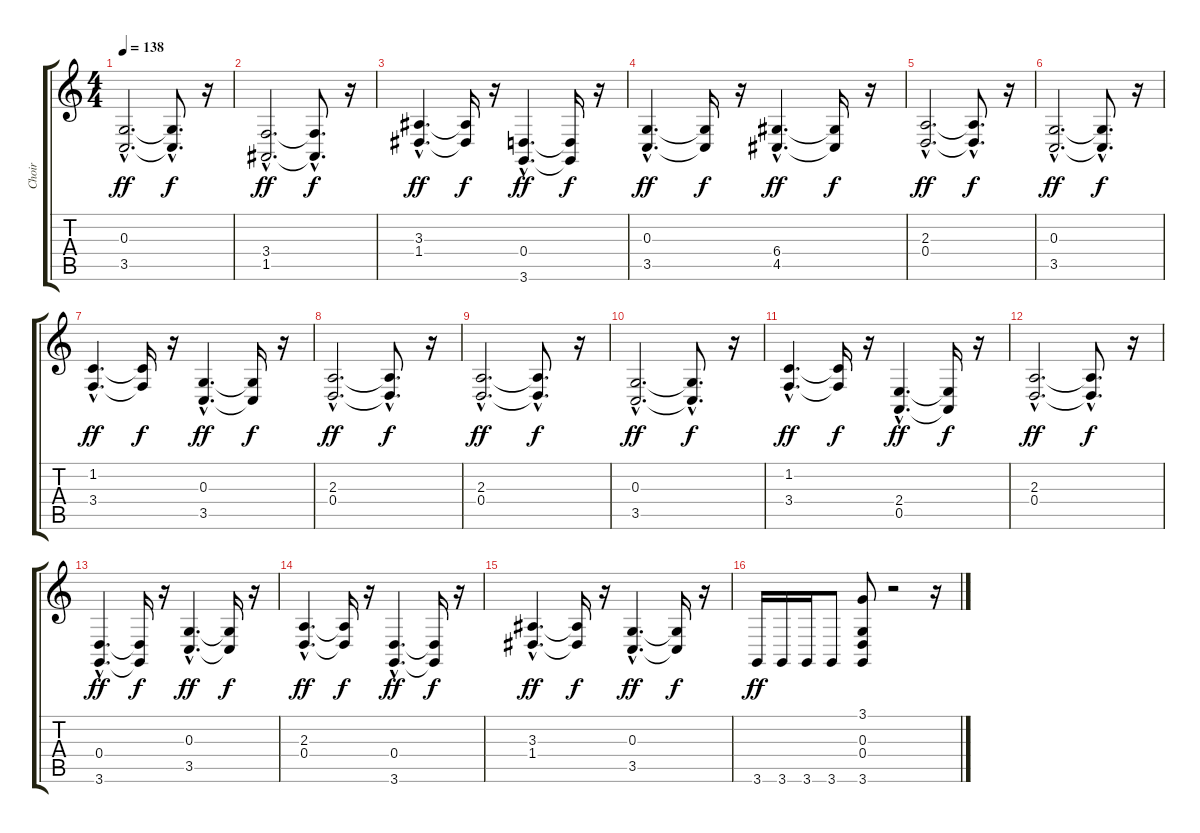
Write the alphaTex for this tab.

\track ("Choir" "Choir") {instrument synthstrings1}
\staff {score tabs}
\tuning (E4 B3 G3 D3 A2 E2) {hide}
\ts (4 4)
\tempo 138
\clef g2
\ks c
(0.3{hac} 3.5{hac}).2{d dy ff} (0.3{hac t} 3.5{hac t}).8{d dy f} r.16 |
(3.4{hac} 1.5{hac}).2{d dy ff} (3.4{hac t} 1.5{hac t}).8{d dy f} r.16 |
(3.3{hac} 1.4{hac}).4{d dy ff} (3.3{t} 1.4{t}).16{dy f} r.16 (0.4{hac} 3.6{hac}).4{d dy ff} (0.4{t} 3.6{t}).16{dy f} r.16 |
(0.3{hac} 3.5{hac}).4{d dy ff} (0.3{t} 3.5{t}).16{dy f} r.16 (6.4{hac} 4.5{hac}).4{d dy ff} (6.4{t} 4.5{t}).16{dy f} r.16 |
(2.3{hac} 0.4{hac}).2{d dy ff} (2.3{hac t} 0.4{hac t}).8{d dy f} r.16 |
(0.3{hac} 3.5{hac}).2{d dy ff} (0.3{hac t} 3.5{hac t}).8{d dy f} r.16 |
(1.2{hac} 3.4{hac}).4{d dy ff} (1.2{t} 3.4{t}).16{dy f} r.16 (0.3{hac} 3.5{hac}).4{d dy ff} (0.3{t} 3.5{t}).16{dy f} r.16 |
(2.3{hac} 0.4{hac}).2{d dy ff} (2.3{hac t} 0.4{hac t}).8{d dy f} r.16 |
(2.3{hac} 0.4{hac}).2{d dy ff} (2.3{hac t} 0.4{hac t}).8{d dy f} r.16 |
(0.3{hac} 3.5{hac}).2{d dy ff} (0.3{hac t} 3.5{hac t}).8{d dy f} r.16 |
(1.2{hac} 3.4{hac}).4{d dy ff} (1.2{t} 3.4{t}).16{dy f} r.16 (2.4{hac} 0.5{hac}).4{d dy ff} (2.4{t} 0.5{t}).16{dy f} r.16 |
(2.3{hac} 0.4{hac}).2{d dy ff} (2.3{hac t} 0.4{hac t}).8{d dy f} r.16 |
(0.4{hac} 3.6{hac}).4{d dy ff} (0.4{t} 3.6{t}).16{dy f} r.16 (0.3{hac} 3.5{hac}).4{d dy ff} (0.3{t} 3.5{t}).16{dy f} r.16 |
(2.3{hac} 0.4{hac}).4{d dy ff} (2.3{t} 0.4{t}).16{dy f} r.16 (0.4{hac} 3.6{hac}).4{d dy ff} (0.4{t} 3.6{t}).16{dy f} r.16 |
(3.3{hac} 1.4{hac}).4{d dy ff} (3.3{t} 1.4{t}).16{dy f} r.16 (0.3{hac} 3.5{hac}).4{d dy ff} (0.3{t} 3.5{t}).16{dy f} r.16 |
3.6.16{dy ff} 3.6.16 3.6.16 3.6.8 (3.1 0.3 0.4 3.6).8 r.2 r.16
